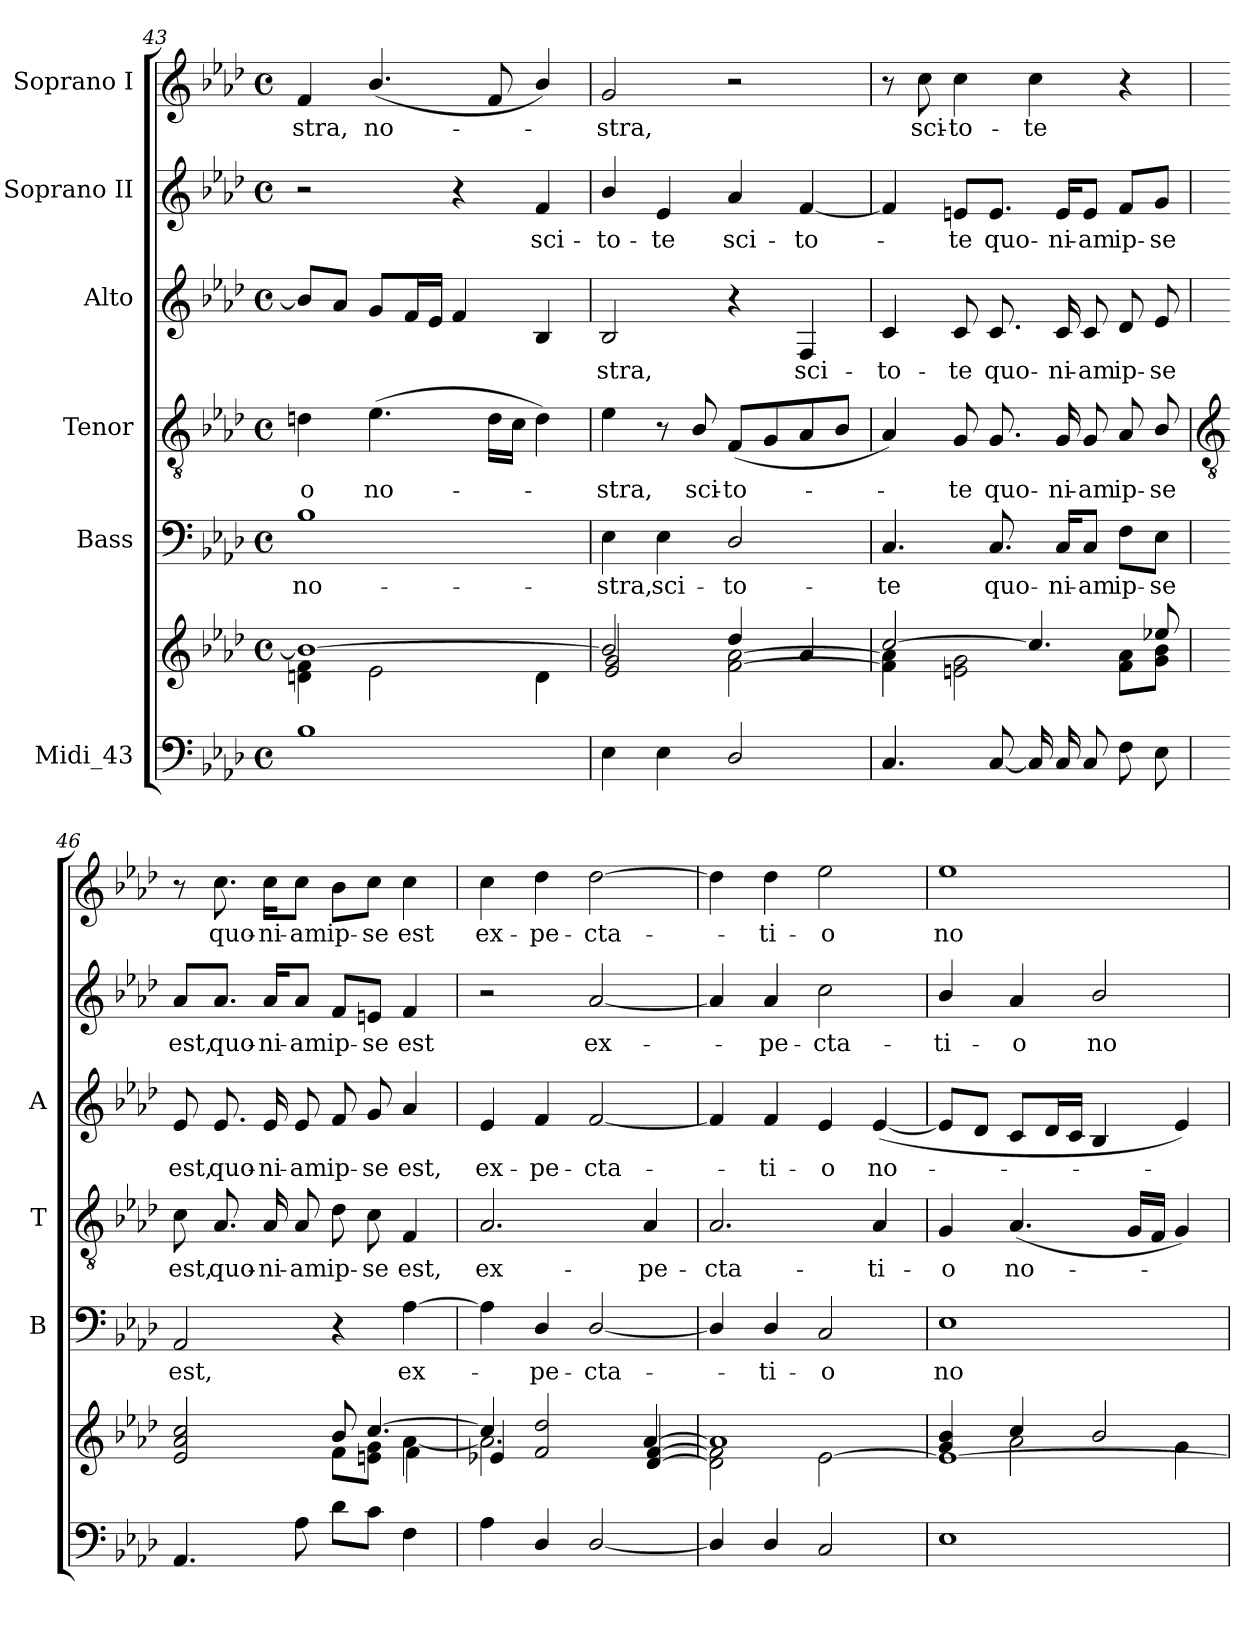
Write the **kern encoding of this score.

**kern	**kern	**kern	**text	**kern	**text	**kern	**text	**kern	**text	**kern	**text
*part6	*part6	*part5	*part5	*part4	*part4	*part3	*part3	*part2	*part2	*part1	*part1
*staff7	*staff6	*staff5	*staff5	*staff4	*staff4	*staff3	*staff3	*staff2	*staff2	*staff1	*staff1
*I"Midi_43	*	*I"Bass	*	*I"Tenor	*	*I"Alto	*	*I"Soprano II	*	*I"Soprano I	*
*	*	*I'B	*	*I'T	*	*I'A	*	*	*	*	*
*clefF4	*clefG2	*clefF4	*	*clefGv2	*	*clefG2	*	*clefG2	*	*clefG2	*
*k[b-e-a-d-]	*k[b-e-a-d-]	*k[b-e-a-d-]	*	*k[b-e-a-d-]	*	*k[b-e-a-d-]	*	*k[b-e-a-d-]	*	*k[b-e-a-d-]	*
*A-:	*A-:	*A-:	*	*A-:	*	*A-:	*	*A-:	*	*A-:	*
*M4/4	*M4/4	*M4/4	*	*M4/4	*	*M4/4	*	*M4/4	*	*M4/4	*
*met(c)	*met(c)	*met(c)	*	*met(c)	*	*met(c)	*	*met(c)	*	*met(c)	*
=43	=43	=43	=43	=43	=43	=43	=43	=43	=43	=43	=43
*	*^	*	*	*	*	*	*	*	*	*	*
*	*	*^	*	*	*	*	*	*	*	*	*	*
!	!	!	!	!	!LO:LY:b	!	!LO:LY:b	!	!	!	!	!	!LO:LY:b
1B-	1b-/_	1ryy	4dn\ 4f\	1B-	no-	4dn	-o	8b-L]	.	2r	.	4f	-stra,
.	.	.	.	.	.	.	.	8a-J	.	.	.	.	.
!	!	!	!	!	!	!	!LO:LY:b	!	!	!	!	!	!LO:LY:b
.	.	.	2e-\	.	.	(>4.e-	no-	8gL	.	.	.	(<4.b-/	no-
.	.	.	.	.	.	.	.	16fL	.	.	.	.	.
.	.	.	.	.	.	.	.	16e-JJ	.	.	.	.	.
.	.	.	.	.	.	.	.	4f	.	4r	.	.	.
.	.	.	.	.	.	16dLL	.	.	.	.	.	8f	.
.	.	.	.	.	.	16cJJ	.	.	.	.	.	.	.
!	!	!	!	!	!	!	!	!	!	!	!LO:LY:b	!	!
.	.	.	4d\	.	.	4d)	.	4B-	.	4f	sci-	4b-/)	.
=44	=44	=44	=44	=44	=44	=44	=44	=44	=44	=44	=44	=44	=44
!	!	!	!	!	!LO:LY:b	!	!LO:LY:b	!	!LO:LY:b	!	!LO:LY:b	!	!LO:LY:b
4E-	2b-/]	1ryy	2e-/ 2g/	4E-	-stra,	4e-	stra,	2B-	stra,	4b-/	-to-	2g	stra,
!	!	!	!	!	!LO:LY:b	!	!	!	!	!	!LO:LY:b	!	!
4E-	.	.	.	4E-	sci-	8r	.	.	.	4e-	-te	.	.
!	!	!	!	!	!	!	!LO:LY:b	!	!	!	!	!	!
.	.	.	.	.	.	8B-/	sci-	.	.	.	.	.	.
!	!	!	!	!	!LO:LY:b	!	!LO:LY:b	!	!	!	!LO:LY:b	!	!
2D-/	4dd-/	.	[2f\ [2a-\	2D-/	-to-	(<8FL	-to-	4r	.	4a-	sci-	2r	.
.	.	.	.	.	.	8G	.	.	.	.	.	.	.
!	!	!	!	!	!	!	!	!	!LO:LY:b	!	!LO:LY:b	!	!
.	4a-/	.	.	.	.	8A-	.	4F	sci-	[4f	-to-	.	.
.	.	.	.	.	.	8B-J	.	.	.	.	.	.	.
=45	=45	=45	=45	=45	=45	=45	=45	=45	=45	=45	=45	=45	=45
!	!	!	!	!	!LO:LY:b	!	!	!	!LO:LY:b	!	!	!	!
4.C	[2cc/	1ryy	4f\] 4a-\]	4.C	-te	4A-)	.	4c	-to-	4f]	.	8r	.
!	!	!	!	!	!	!	!	!	!	!	!	!	!LO:LY:b
.	.	.	.	.	.	.	.	.	.	.	.	8cc	sci-
!	!	!	!	!	!	!	!LO:LY:b	!	!LO:LY:b	!	!LO:LY:b	!	!LO:LY:b
.	.	.	2en\ 2g\	.	.	8G	te	8c	-te	8en/L	te	4cc	-to-
!	!	!	!	!	!LO:LY:b	!	!LO:LY:b	!	!LO:LY:b	!	!LO:LY:b	!	!
[8C	.	.	.	8.C	quo-	8.G	quo-	8.c	quo-	8.e/J	quo-	.	.
!	!	!	!	!	!	!	!	!	!	!	!	!	!LO:LY:b
16CLL]	4.cc/]	.	.	.	.	.	.	.	.	.	.	4cc	-te
!	!	!	!	!	!LO:LY:b	!	!LO:LY:b	!	!LO:LY:b	!	!LO:LY:b	!	!
16C	.	.	.	16C/KL	-ni-	16G	-ni-	16c	-ni-	16e/KL	-ni-	.	.
!	!	!	!	!	!LO:LY:b	!	!LO:LY:b	!	!LO:LY:b	!	!LO:LY:b	!	!
8CJ	.	.	.	8C/J	-am	8G	-am	8c	-am	8e/J	-am	.	.
!	!	!	!	!	!LO:LY:b	!	!LO:LY:b	!	!LO:LY:b	!	!LO:LY:b	!	!
8FL	.	.	8f\ 8a-\L	8F\L	ip-	8A-	ip-	8d-	ip-	8f/L	ip-	4r	.
!	!	!	!	!	!LO:LY:b	!	!LO:LY:b	!	!LO:LY:b	!	!LO:LY:b	!	!
8E-J	8ee-X/	.	8g\ 8b-\J	8E-\J	-se	8B-/	-se	8e-	-se	8g/J	-se	.	.
!!LO:LB:g=z
=46	=46	=46	=46	=46	=46	=46	=46	=46	=46	=46	=46	=46	=46
*	*	*	*	*	*	*clefGv2	*	*	*	*	*	*	*
!	!	!	!	!	!LO:LY:b	!	!LO:LY:b	!	!LO:LY:b	!	!LO:LY:b	!	!
4.AA-	2e-/ 2a-/ 2cc/	2ryy	2ryy	2AA-	est,	8c	est,	8e-	est,	8a-/L	est,	8r	.
!	!	!	!	!	!	!	!LO:LY:b	!	!LO:LY:b	!	!LO:LY:b	!	!LO:LY:b
.	.	.	.	.	.	8.A-	quo-	8.e-	quo-	8.a-/J	quo-	8.cc	quo-
!	!	!	!	!	!	!	!LO:LY:b	!	!LO:LY:b	!	!LO:LY:b	!	!LO:LY:b
.	.	.	.	.	.	16A-	-ni-	16e-	-ni-	16a-/KL	-ni-	16cc\KL	-ni-
!	!	!	!	!	!	!	!LO:LY:b	!	!LO:LY:b	!	!LO:LY:b	!	!LO:LY:b
8A-	.	.	.	.	.	8A-	-am	8e-	-am	8a-/J	-am	8cc\J	-am
!	!	!	!	!	!	!	!LO:LY:b	!	!LO:LY:b	!	!LO:LY:b	!	!LO:LY:b
8d-L	8b-/	4ryy	8f\L	4r	.	8d-	ip-	8f	ip-	8f/L	ip-	8b-\L	ip-
!	!	!	!	!	!	!	!LO:LY:b	!	!LO:LY:b	!	!LO:LY:b	!	!LO:LY:b
8cJ	[4.cc/	.	8en\ 8g\J	.	.	8c	-se	8g	-se	8en/J	-se	8cc\J	-se
!	!	!	!	!	!LO:LY:b	!	!LO:LY:b	!	!LO:LY:b	!	!LO:LY:b	!	!LO:LY:b
4F	.	[4a-\	4f\	[4A-	ex-	4F	est,	4a-	est,	4f	est	4cc	est
=47	=47	=47	=47	=47	=47	=47	=47	=47	=47	=47	=47	=47	=47
!	!	!	!	!	!	!	!LO:LY:b	!	!LO:LY:b	!	!	!	!LO:LY:b
4A-	4cc/]	2.a-\]	4e-X/	4A-]	.	2.A-	ex-	4e-	ex-	2r	.	4cc	ex-
!	!	!	!	!	!LO:LY:b	!	!	!	!LO:LY:b	!	!	!	!LO:LY:b
4D-/	2f/ 2dd-/	.	2ryy	4D-/	pe-	.	.	4f	-pe-	.	.	4dd-	-pe-
!	!	!	!	!	!LO:LY:b	!	!	!	!LO:LY:b	!	!LO:LY:b	!	!LO:LY:b
[2D-/	.	.	.	[2D-/	-cta-	.	.	[2f	-cta-	[2a-	ex-	[2dd-	-cta-
!	!	!	!	!	!	!	!LO:LY:b	!	!	!	!	!	!
.	[4a-/	4ryy	[4d-/ [4f/	.	.	4A-	-pe-	.	.	.	.	.	.
=48	=48	=48	=48	=48	=48	=48	=48	=48	=48	=48	=48	=48	=48
!	!	!	!	!	!	!	!LO:LY:b	!	!	!	!	!	!
4D-/]	1a-/]	2ryy	2d-\] 2f\]	4D-/]	.	2.A-	-cta-	4f]	.	4a-]	.	4dd-]	.
!	!	!	!	!	!LO:LY:b	!	!	!	!LO:LY:b	!	!LO:LY:b	!	!LO:LY:b
4D-/	.	.	.	4D-/	ti-	.	.	4f	ti-	4a-	pe-	4dd-	ti-
!	!	!	!	!	!LO:LY:b	!	!	!	!LO:LY:b	!	!LO:LY:b	!	!LO:LY:b
2C	.	2a-\yy	[2e-\	2C	-o	.	.	4e-	-o	2cc	-cta-	2ee-	-o
!	!	!	!	!	!	!	!LO:LY:b	!	!LO:LY:b	!	!	!	!
.	.	.	.	.	.	4A-	-ti-	(<[4e-	no-	.	.	.	.
=49	=49	=49	=49	=49	=49	=49	=49	=49	=49	=49	=49	=49	=49
!	!	!	!	!	!LO:LY:b	!	!LO:LY:b	!	!	!	!LO:LY:b	!	!LO:LY:b
1E-	4g/ 4b-/	4ryy	1e-\_	1E-	no-	4G	-o	8e-L]	.	4b-/	-ti-	1ee-	no-
.	.	.	.	.	.	.	.	8d-J	.	.	.	.	.
!	!	!	!	!	!	!	!LO:LY:b	!	!	!	!LO:LY:b	!	!
.	4cc/	2a-\	.	.	.	(<4.A-	no-	8cL	.	4a-	-o	.	.
.	.	.	.	.	.	.	.	16d-L	.	.	.	.	.
.	.	.	.	.	.	.	.	16cJJ	.	.	.	.	.
!	!	!	!	!	!	!	!	!	!	!	!LO:LY:b	!	!
.	2b-/	.	.	.	.	.	.	4B-	.	2b-/	no-	.	.
.	.	.	.	.	.	16GLL	.	.	.	.	.	.	.
.	.	.	.	.	.	16FJJ	.	.	.	.	.	.	.
.	.	4g\	.	.	.	4G)	.	4e-)	.	.	.	.	.
*	*v	*v	*v	*	*	*	*	*	*	*	*	*	*
=	=	=	=	=	=	=	=	=	=	=	=
*-	*-	*-	*-	*-	*-	*-	*-	*-	*-	*-	*-
